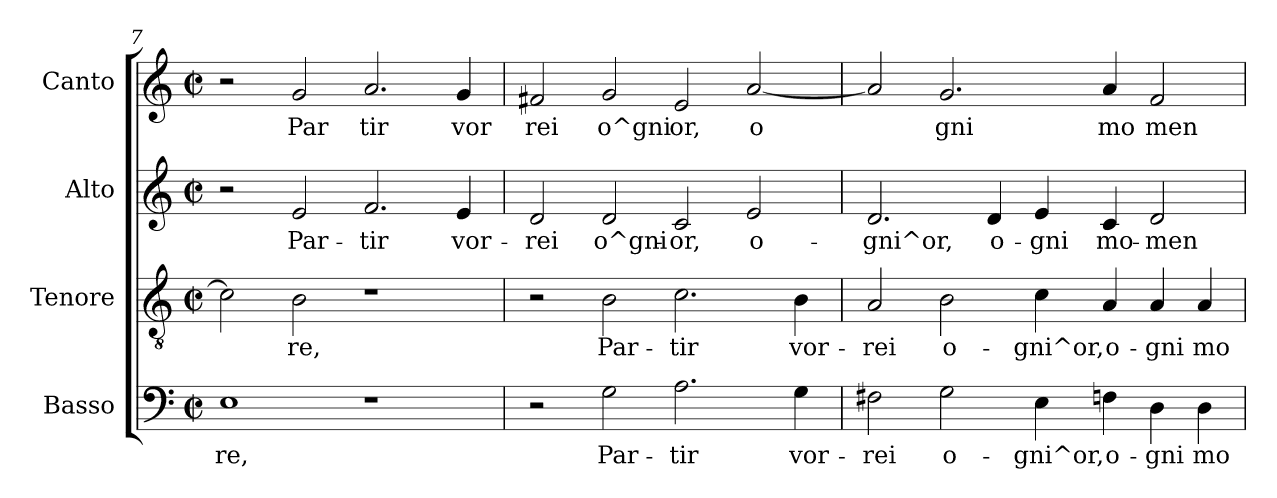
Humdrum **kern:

**kern	**text	**kern	**text	**kern	**text	**kern	**text
*part4	*part4	*part3	*part3	*part2	*part2	*part1	*part1
*staff4	*staff4	*staff3	*staff3	*staff2	*staff2	*staff1	*staff1
*I"Basso	*	*I"Tenore	*	*I"Alto	*	*I"Canto	*
*clefF4	*	*clefGv2	*	*clefG2	*	*clefG2	*
*k[]	*	*k[]	*	*k[]	*	*k[]	*
*C:	*	*C:	*	*C:	*	*C:	*
*M2/2	*	*M2/2	*	*M2/2	*	*M2/2	*
*met(c|)	*	*met(c|)	*	*met(c|)	*	*met(c|)	*
=7	=7	=7	=7	=7	=7	=7	=7
!	!LO:LY:b:cj	!	!LO:LY:b:cj	!	!	!	!
1E	-re,	2c\]	--	2r	.	2r	.
!	!	!	!LO:LY:b:cj	!	!LO:LY:b:cj	!	!LO:LY:b:cj
.	.	2B\	-re,	2e/	Par-	2g/	Par
!	!	!	!	!	!LO:LY:b:cj	!	!LO:LY:b:cj
1r	.	1r	.	2.f/	-tir	2.a/	tir
!	!	!	!	!	!LO:LY:b:cj	!	!LO:LY:b:cj
.	.	.	.	4e/	vor-	4g/	vor
=8	=8	=8	=8	=8	=8	=8	=8
!	!	!	!	!	!LO:LY:b:cj	!	!LO:LY:b:cj
2r	.	2r	.	2d/	-rei	2f#X/	rei
!	!LO:LY:b:cj	!	!LO:LY:b:cj	!	!LO:LY:b:cj	!	!LO:LY:b:cj
2G\	Par-	2B\	Par-	2d/	o^gni-	2g/	o^gni
!	!LO:LY:b:cj	!	!LO:LY:b:cj	!	!LO:LY:b:cj	!	!LO:LY:b:cj
2.A\	-tir	2.c\	-tir	2c/	-or,	2e/	or,
!	!	!	!	!	!LO:LY:b:cj	!	!LO:LY:b:cj
.	.	.	.	2e/	o-	[<2a/	o
!	!LO:LY:b:cj	!	!LO:LY:b:cj	!	!	!	!
4G\	vor-	4B\	vor-	.	.	.	.
=9	=9	=9	=9	=9	=9	=9	=9
!	!LO:LY:b:cj	!	!LO:LY:b:cj	!	!LO:LY:b:cj	!	!LO:LY:b:cj
2F#X\	-rei	2A/	-rei	2.d/	-gni^or,	2a/]	.
!	!LO:LY:b:cj	!	!LO:LY:b:cj	!	!	!	!LO:LY:b:cj
2G\	o-	2B\	o-	.	.	2.g/	gni
!	!	!	!	!	!LO:LY:b:cj	!	!
.	.	.	.	4d/	o-	.	.
!	!LO:LY:b:cj	!	!LO:LY:b:cj	!	!LO:LY:b:cj	!	!
4E\	-gni^or,	4c\	-gni^or,	4e/	-gni	.	.
!	!LO:LY:b:cj	!	!LO:LY:b:cj	!	!LO:LY:b:cj	!	!LO:LY:b:cj
4F\	o-	4A/	o-	4c/	mo-	4a/	mo
!	!LO:LY:b:cj	!	!LO:LY:b:cj	!	!LO:LY:b:cj	!	!LO:LY:b:cj
4D\	-gni	4A/	-gni	2d/	-men-	2f/	men
!	!LO:LY:b:cj	!	!LO:LY:b:cj	!	!	!	!
4D\	mo-	4A/	mo-	.	.	.	.
=	=	=	=	=	=	=	=
*-	*-	*-	*-	*-	*-	*-	*-
